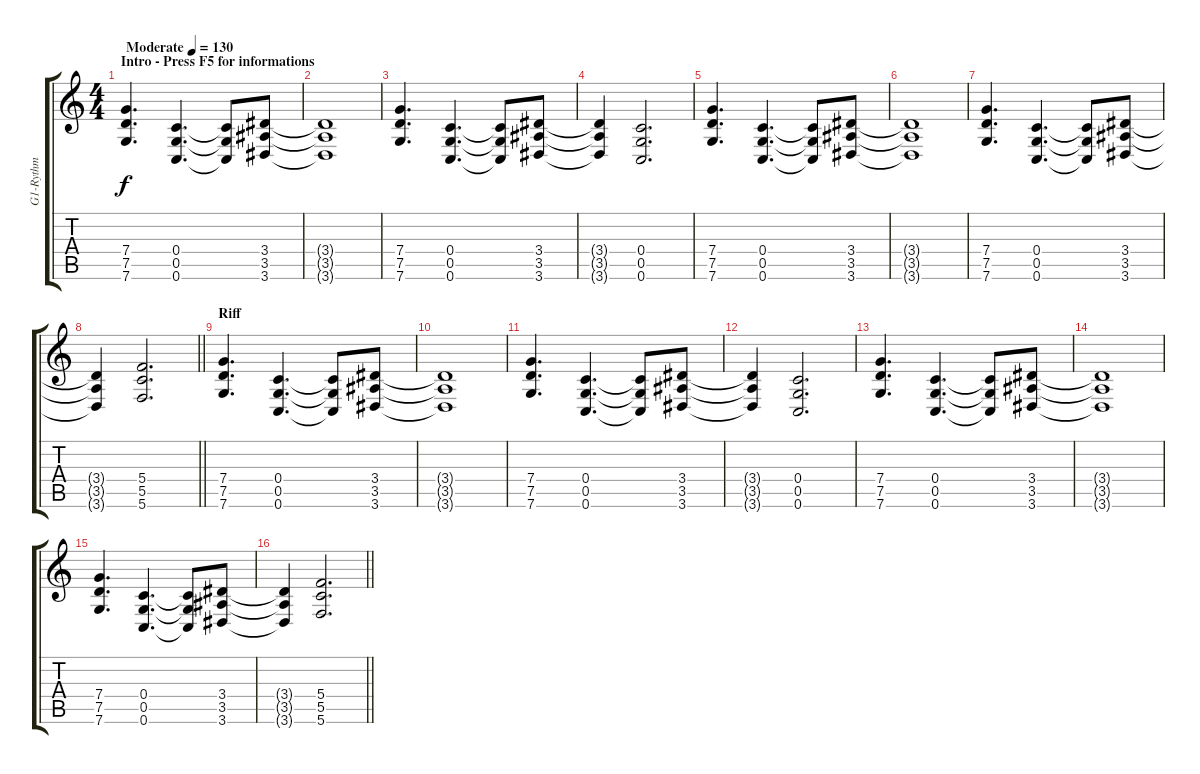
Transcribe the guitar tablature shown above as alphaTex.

\track ("G1-Rythm" "G1-Rythm") {instrument distortionguitar}
\staff {score tabs}
\tuning (D4 A3 F3 C3 G2 C2) {hide}
\ts (4 4)
\section ("" "Intro - Press F5 for informations")
\tempo (130 "Moderate")
\clef g2
\ks c
(7.4 7.5 7.6).4{d dy f instrument distortionguitar} (0.4 0.5 0.6).4{d} (0.4{t} 0.5{t} 0.6{t}).8 (3.4 3.5 3.6).8 |
(3.4{t} 3.5{t} 3.6{t}).1 |
(7.4 7.5 7.6).4{d} (0.4 0.5 0.6).4{d} (0.4{t} 0.5{t} 0.6{t}).8 (3.4 3.5 3.6).8 |
(3.4{t} 3.5{t} 3.6{t}).4 (0.4 0.5 0.6).2{d} |
(7.4 7.5 7.6).4{d} (0.4 0.5 0.6).4{d} (0.4{t} 0.5{t} 0.6{t}).8 (3.4 3.5 3.6).8 |
(3.4{t} 3.5{t} 3.6{t}).1 |
(7.4 7.5 7.6).4{d} (0.4 0.5 0.6).4{d} (0.4{t} 0.5{t} 0.6{t}).8 (3.4 3.5 3.6).8 |
\barLineRight lightlight
(3.4{t} 3.5{t} 3.6{t}).4 (5.4 5.5 5.6).2{d} |
\section ("" "Riff")
(7.4 7.5 7.6).4{d} (0.4 0.5 0.6).4{d} (0.4{t} 0.5{t} 0.6{t}).8 (3.4 3.5 3.6).8 |
(3.4{t} 3.5{t} 3.6{t}).1 |
(7.4 7.5 7.6).4{d} (0.4 0.5 0.6).4{d} (0.4{t} 0.5{t} 0.6{t}).8 (3.4 3.5 3.6).8 |
(3.4{t} 3.5{t} 3.6{t}).4 (0.4 0.5 0.6).2{d} |
(7.4 7.5 7.6).4{d} (0.4 0.5 0.6).4{d} (0.4{t} 0.5{t} 0.6{t}).8 (3.4 3.5 3.6).8 |
(3.4{t} 3.5{t} 3.6{t}).1 |
(7.4 7.5 7.6).4{d} (0.4 0.5 0.6).4{d} (0.4{t} 0.5{t} 0.6{t}).8 (3.4 3.5 3.6).8 |
\barLineRight lightlight
(3.4{t} 3.5{t} 3.6{t}).4 (5.4 5.5 5.6).2{d}
